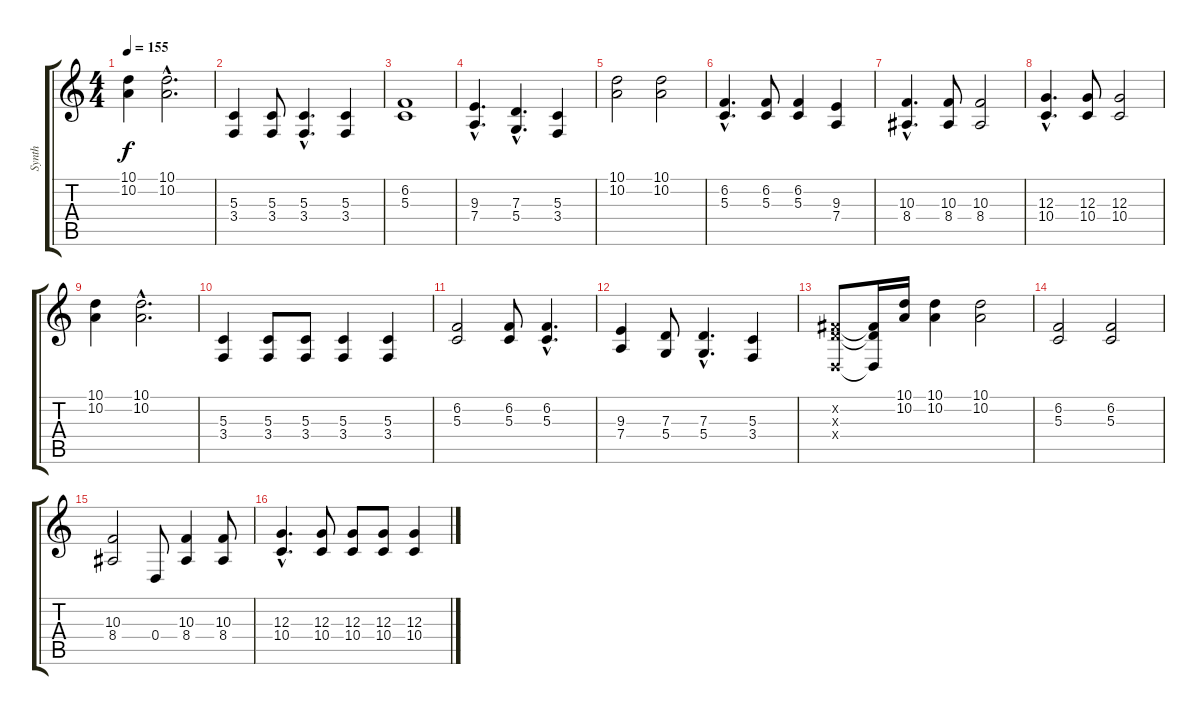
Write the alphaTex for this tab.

\track ("Synth" "Synth") {instrument glockenspiel}
\staff {score tabs}
\tuning (E4 B3 G3 D3 A2 E2) {hide}
\ts (4 4)
\tempo 155
\clef g2
\ks c
(10.1 10.2).4{dy f} (10.1{hac} 10.2{hac}).2{d} |
(5.3 3.4).4 (5.3 3.4).8 (5.3{hac} 3.4{hac}).4{d} (5.3 3.4).4 |
(6.2 5.3).1 |
(9.3{hac} 7.4{hac}).4{d} (7.3{hac} 5.4{hac}).4{d} (5.3 3.4).4 |
(10.1 10.2).2 (10.1 10.2).2 |
(6.2{hac} 5.3{hac}).4{d} (6.2 5.3).8 (6.2 5.3).4 (9.3 7.4).4 |
(10.3{hac} 8.4{hac}).4{d} (10.3 8.4).8 (10.3 8.4).2 |
(12.3{hac} 10.4{hac}).4{d} (12.3 10.4).8 (12.3 10.4).2 |
(10.1 10.2).4 (10.1{hac} 10.2{hac}).2{d} |
(5.3 3.4).4 (5.3 3.4).8 (5.3 3.4).8 (5.3 3.4).4 (5.3 3.4).4 |
(6.2 5.3).2 (6.2 5.3).8 (6.2{hac} 5.3{hac}).4{d} |
(9.3 7.4).4 (7.3 5.4).8 (7.3{hac} 5.4{hac}).4{d} (5.3 3.4).4 |
(7.2{x} 7.3{x} 0.4{x}).8 (7.2{t} 7.3{t} 0.4{t}).16 (10.1 10.2).16 (10.1 10.2).4 (10.1 10.2).2 |
(6.2 5.3).2 (6.2 5.3).2 |
(10.3 8.4).2 0.4.8 (10.3 8.4).4 (10.3 8.4).8 |
(12.3{hac} 10.4{hac}).4{d} (12.3 10.4).8 (12.3 10.4).8 (12.3 10.4).8 (12.3 10.4).4
